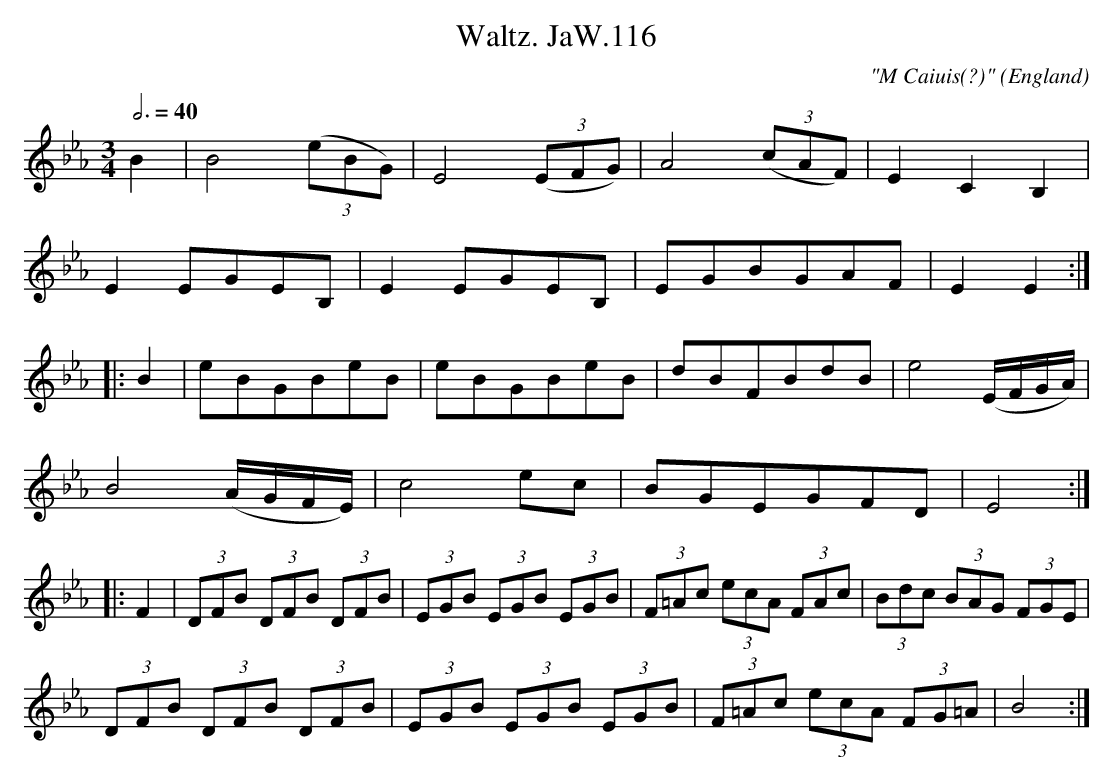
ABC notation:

X:1
T:Waltz. JaW.116
C:"M Caiuis(?)"
L:1/8
M:3/4
O:England
Q:3/4=40
K:Eb
B2|B4 ((3eBG) |E4 ((3EFG) |A4 ((3cAF) |E2C2B,2|!
E2EGEB,|E2EGEB,|EGBGAF|E2E2:|!
|:B2|eBGBeB|eBGBeB|dBFBdB|e4(E/F/G/A/)|!
B4(A/G/F/E/)|c4ec|BGEGFD|E4:|!
|:F2|(3DFB (3DFB (3DFB |(3EGB (3EGB (3EGB |\
(3F=Ac (3ecA (3FAc |(3Bdc (3BAG (3FGE|!
(3DFB (3DFB (3DFB |(3EGB (3EGB (3EGB |\
(3F=Ac (3ecA (3FG=A|B4:|
